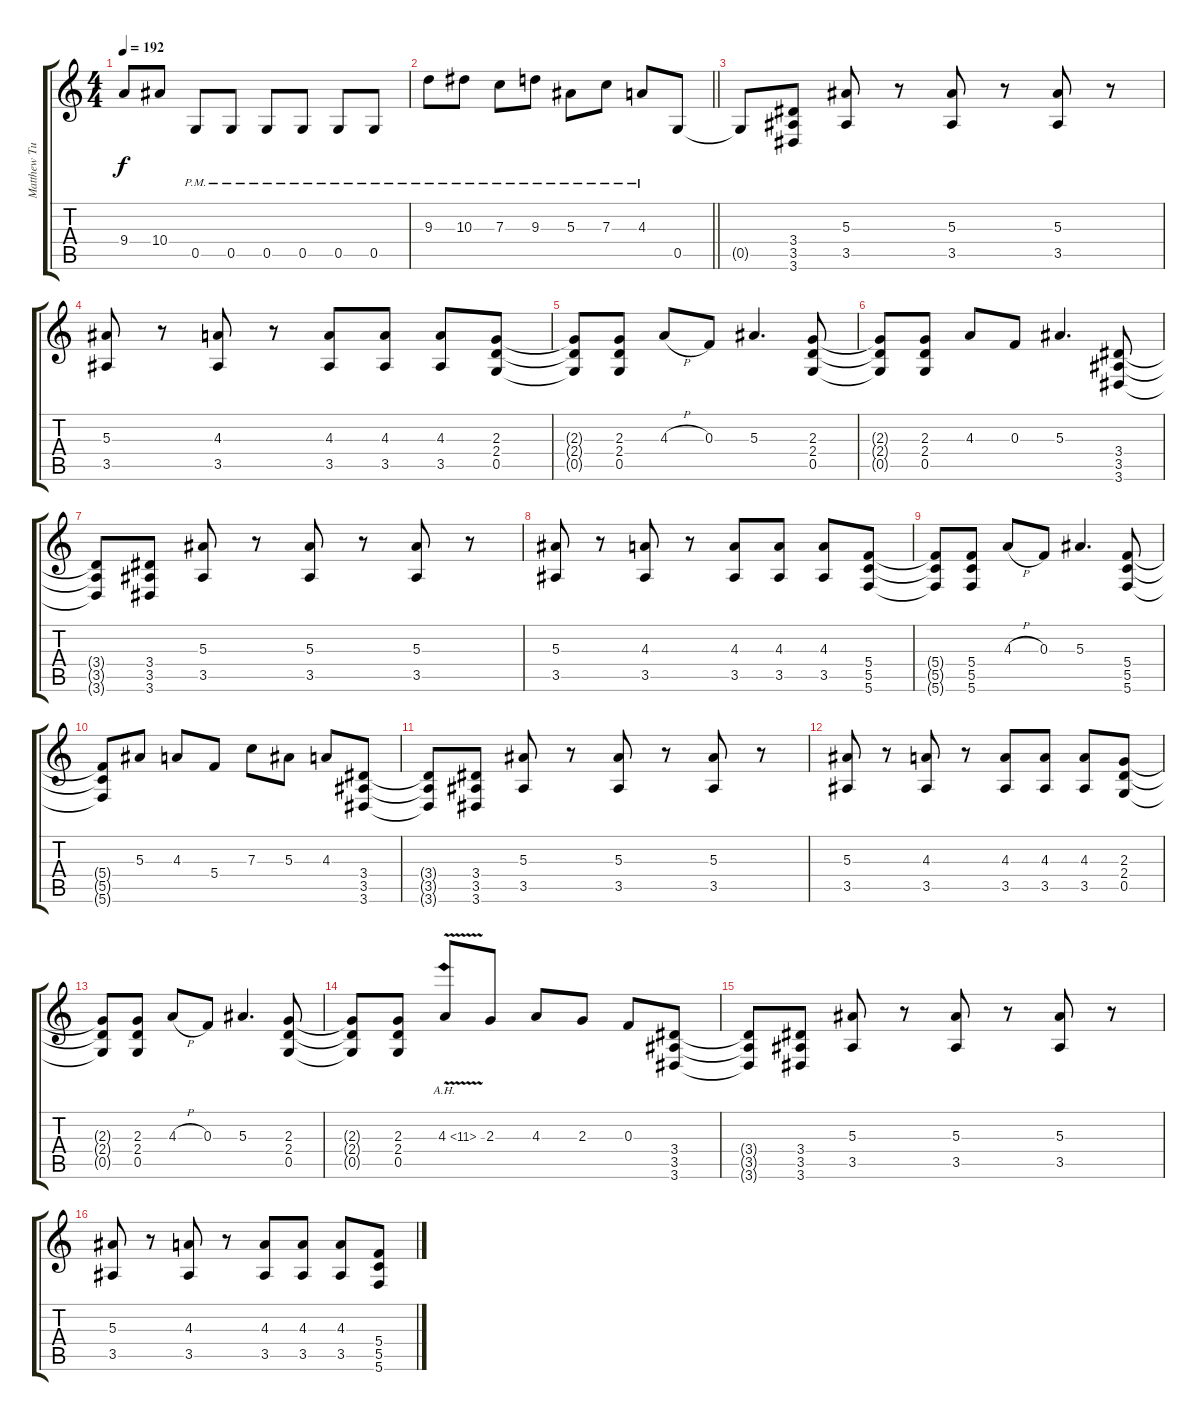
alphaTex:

\track ("Matthew Tuck" "Matthew Tu") {instrument overdrivenguitar}
\staff {score tabs}
\tuning (C4 A3 F3 C3 G2 C2) {hide}
\ts (4 4)
\tempo 192
\clef g2
\ks c
9.4{t}.8{dy f} 10.4.8 0.5{pm}.8 0.5{pm}.8 0.5{pm}.8 0.5{pm}.8 0.5{pm}.8 0.5{pm}.8 |
\barLineRight lightlight
9.3{pm}.8 10.3{pm}.8 7.3{pm}.8 9.3{pm}.8 5.3{pm}.8 7.3{pm}.8 4.3{pm}.8 0.5.8 |
0.5{t}.8 (3.4 3.5 3.6).8 (5.3 3.5).8 r.8 (5.3 3.5).8 r.8 (5.3 3.5).8 r.8 |
(5.3 3.5).8 r.8 (4.3 3.5).8 r.8 (4.3 3.5).8 (4.3 3.5).8 (4.3 3.5).8 (2.3 2.4 0.5).8 |
(2.3{t} 2.4{t} 0.5{t}).8 (2.3 2.4 0.5).8 4.3{h}.8 0.3.8 5.3.4{d} (2.3 2.4 0.5).8 |
(2.3{t} 2.4{t} 0.5{t}).8 (2.3 2.4 0.5).8 4.3.8 0.3.8 5.3.4{d} (3.4 3.5 3.6).8 |
(3.4{t} 3.5{t} 3.6{t}).8 (3.4 3.5 3.6).8 (5.3 3.5).8 r.8 (5.3 3.5).8 r.8 (5.3 3.5).8 r.8 |
(5.3 3.5).8 r.8 (4.3 3.5).8 r.8 (4.3 3.5).8 (4.3 3.5).8 (4.3 3.5).8 (5.4 5.5 5.6).8 |
(5.4{t} 5.5{t} 5.6{t}).8 (5.4 5.5 5.6).8 4.3{h}.8 0.3.8 5.3.4{d} (5.4 5.5 5.6).8 |
(5.4{t} 5.5{t} 5.6{t}).8 5.3.8 4.3.8 5.4.8 7.3.8 5.3.8 4.3.8 (3.4 3.5 3.6).8 |
(3.4{t} 3.5{t} 3.6{t}).8 (3.4 3.5 3.6).8 (5.3 3.5).8 r.8 (5.3 3.5).8 r.8 (5.3 3.5).8 r.8 |
(5.3 3.5).8 r.8 (4.3 3.5).8 r.8 (4.3 3.5).8 (4.3 3.5).8 (4.3 3.5).8 (2.3 2.4 0.5).8 |
(2.3{t} 2.4{t} 0.5{t}).8 (2.3 2.4 0.5).8 4.3{h}.8 0.3.8 5.3.4{d} (2.3 2.4 0.5).8 |
(2.3{t} 2.4{t} 0.5{t}).8 (2.3 2.4 0.5).8 4.3{ah 7 v}.8 2.3.8 4.3.8 2.3.8 0.3.8 (3.4 3.5 3.6).8 |
(3.4{t} 3.5{t} 3.6{t}).8 (3.4 3.5 3.6).8 (5.3 3.5).8 r.8 (5.3 3.5).8 r.8 (5.3 3.5).8 r.8 |
(5.3 3.5).8 r.8 (4.3 3.5).8 r.8 (4.3 3.5).8 (4.3 3.5).8 (4.3 3.5).8 (5.4 5.5 5.6).8
